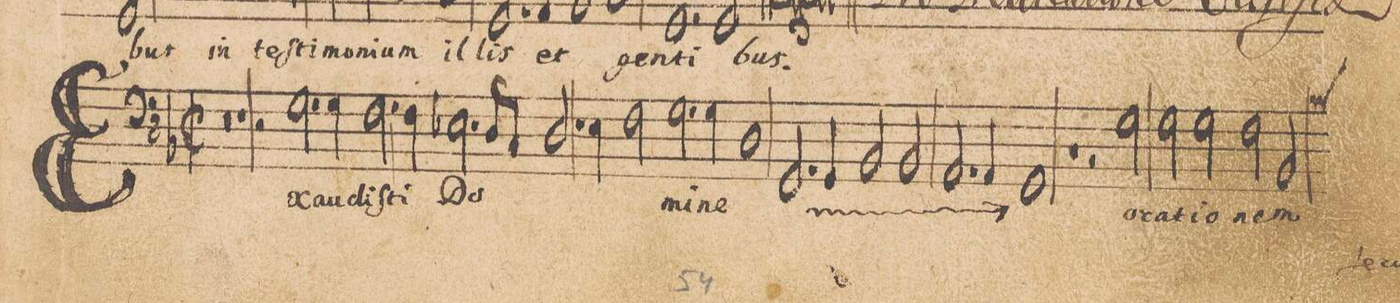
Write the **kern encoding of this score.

**kern	**text
*I"[BASSVS.]	*
*clefF4	*
*k[b-]	*
*met(C|)	*
*M2/1	*
0r	.
=2-	=2-
1r	.
2r	.
*2\right	*
2.G\	Ex-
=3-	=3-
4G\	-au-
2.F\	-di-
4F\	-ſti
2.E-X\	Do-
=4-	=4-
8D/L	.
8C/J	.
2.D/	.
4Eny\	.
2F\	.
=5-	=5-
2.G\	.
4G\	-mi-
1D	-ne
=6-	=6-
*	*ij
2.GG/	Ex-
4GG/	-au-
2BB-/	-diſ-
2BB-/	-ti
=7-	=7-
2.AA/	Do-
4AA/	-mi-
1GG	-ne
*	*Xij
=8-	=8-
1r	.
2r	.
2G\	o-
=9-	=9-
2G\	-ra-
2G\	-ti-
2F\	-o-
*custos:B	*
2BB-/	-nem
=10-	=10-
*-	*-
